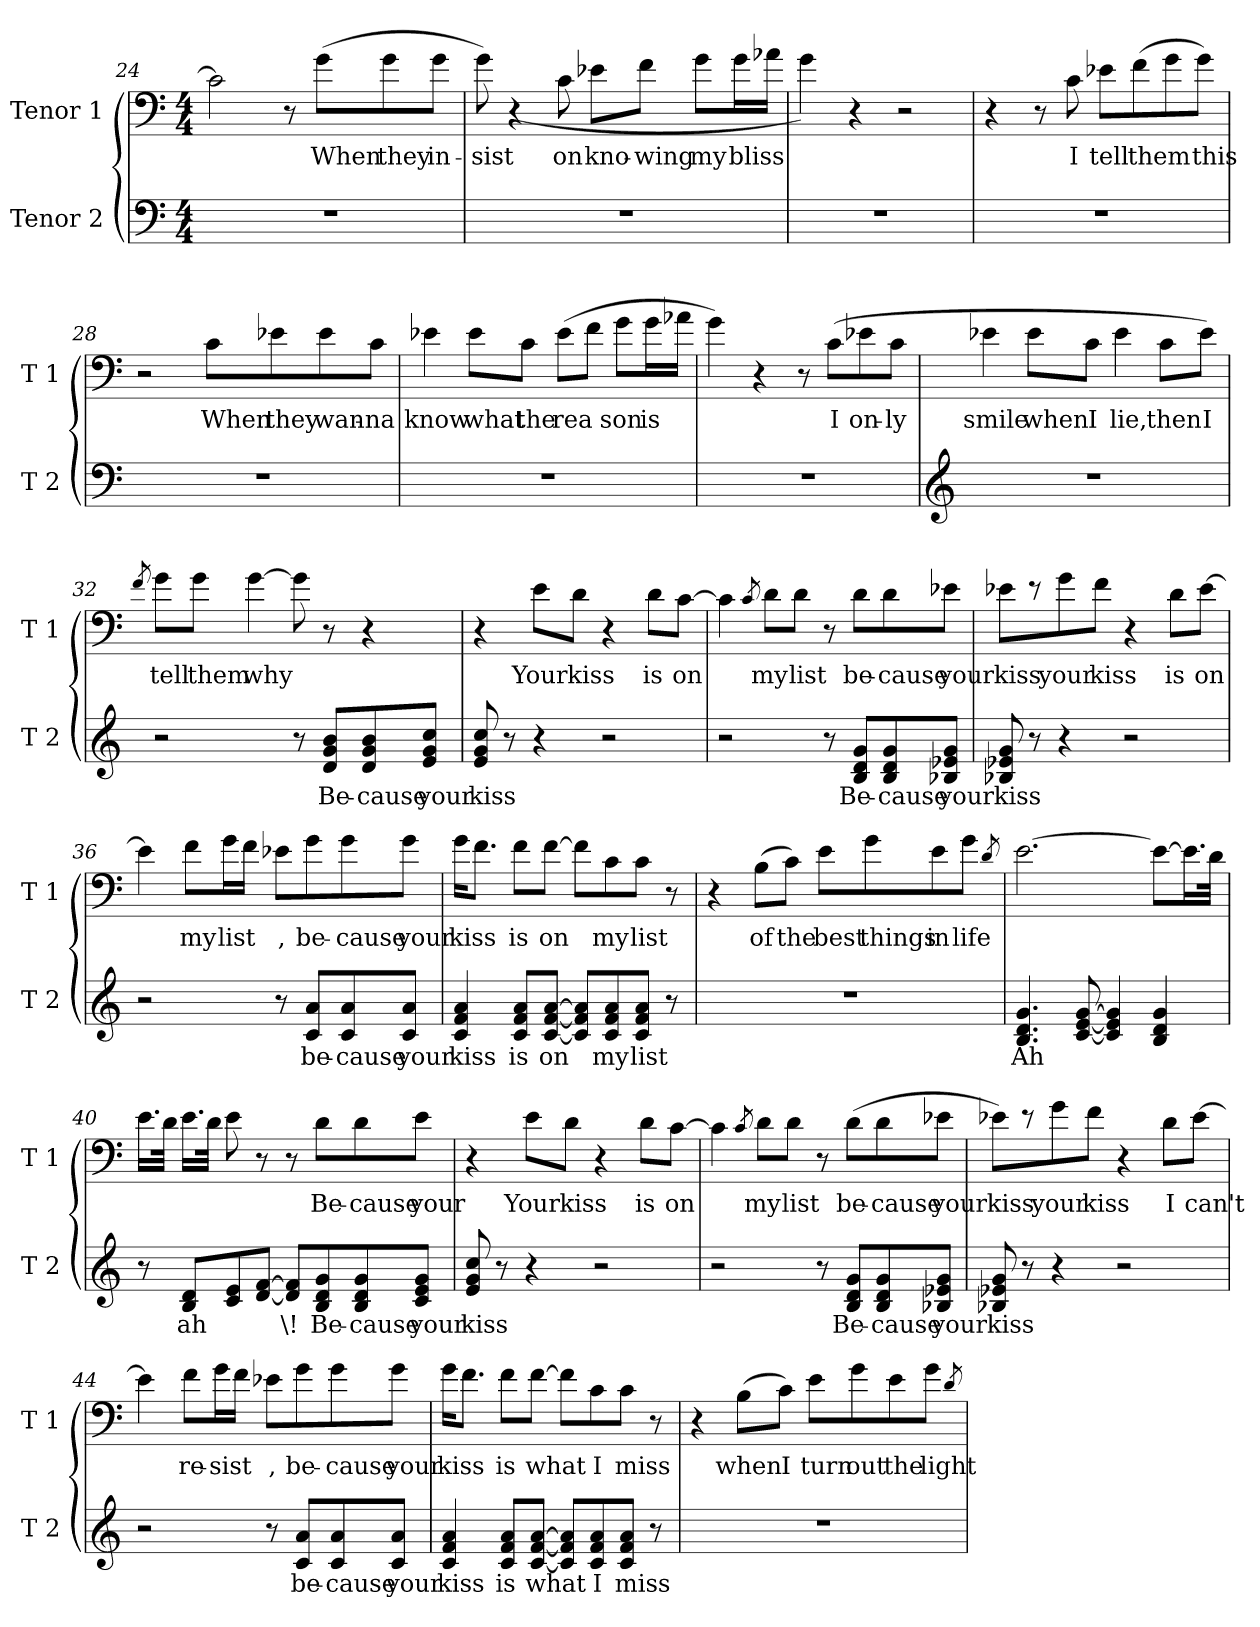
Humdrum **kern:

**kern	**text	**kern	**text
*part2	*part2	*part1	*part1
*staff2	*staff2	*staff1	*staff1
*I"Tenor 2	*	*I"Tenor 1	*
*I'T 2	*	*I'T 1	*
*clefF4	*	*clefF4	*
*k[]	*	*k[]	*
*C:	*	*C:	*
*M4/4	*	*M4/4	*
=24	=24	=24	=24
1r	.	2c\]	.
!	!	!	!LO:LY:b
.	.	8r	\!
!	!	!	!LO:LY:b
.	.	(>8g\L	When
!	!	!	!LO:LY:b
.	.	8g\	they
!	!	!	!LO:LY:b
.	.	8g\J	in-
!!LO:LB:g=z
=25	=25	=25	=25
!	!	!	!LO:LY:b
1r	.	8g\)	-sist
.	.	(>4r	.
!	!	!	!LO:LY:b
.	.	8c\	on
!	!	!	!LO:LY:b
.	.	8e-X\L	kno-
!	!	!	!LO:LY:b
.	.	8f\J	-wing
!	!	!	!LO:LY:b
.	.	8g\L	my
!	!	!	!LO:LY:b
.	.	16g\L	bliss
.	.	16a-X\JJ	.
=26	=26	=26	=26
1r	.	4g\)	.
!	!	!	!LO:LY:b
.	.	4r	,
.	.	2r	.
=27	=27	=27	=27
1r	.	4r	.
.	.	8r	.
!	!	!	!LO:LY:b
.	.	8c\	I
!	!	!	!LO:LY:b
.	.	8e-X\L	tell
!	!	!	!LO:LY:b
.	.	(>8f\	them
.	.	8g\	.
!	!	!	!LO:LY:b
.	.	8g\J)	this
=28	=28	=28	=28
!	!	!	!LO:LY:b
1r	.	2r	\!
!	!	!	!LO:LY:b
.	.	8c\L	When
!	!	!	!LO:LY:b
.	.	8e-X\	they
!	!	!	!LO:LY:b
.	.	8e-\	wan-
!	!	!	!LO:LY:b
.	.	8c\J	-na
!!LO:LB:g=z
=29	=29	=29	=29
!	!	!	!LO:LY:b
1r	.	4e-X\	know
!	!	!	!LO:LY:b
.	.	8e-\L	what
!	!	!	!LO:LY:b
.	.	8c\J	the
!	!	!	!LO:LY:b
.	.	(>8e-\L	rea
.	.	8f\J	.
!	!	!	!LO:LY:b
.	.	8g\L	son
!	!	!	!LO:LY:b
.	.	16g\L	is
.	.	16a-X\JJ	.
=30	=30	=30	=30
1r	.	4g\)	.
!	!	!	!LO:LY:b
.	.	4r	,
.	.	8r	.
!	!	!	!LO:LY:b
.	.	(>8c\L	I
!	!	!	!LO:LY:b
.	.	8e-X\	on-
!	!	!	!LO:LY:b
.	.	8c\J	-ly
=31	=31	=31	=31
*clefG2	*	*	*
!	!	!	!LO:LY:b
1r	.	4e-X\	smile
!	!	!	!LO:LY:b
.	.	8e-\L	when
!	!	!	!LO:LY:b
.	.	8c\J	I
!	!	!	!LO:LY:b
.	.	4e-\	lie,
!	!	!	!LO:LY:b
.	.	8c\L	then
!	!	!	!LO:LY:b
.	.	8e-\J)	I
=32	=32	=32	=32
.	.	8qf/	.
!	!	!	!LO:LY:b
2r	.	8g\L	tell
!	!	!	!LO:LY:b
.	.	8g\J	them
!	!	!	!LO:LY:b
.	.	[4g\	why
8r	.	8g\]	.
!	!LO:LY:b	!	!LO:LY:b
8d/ 8g/ 8b/L	Be-	8r	\!
!	!LO:LY:b	!	!
8d/ 8g/ 8b/	-cause	4r	.
!	!LO:LY:b	!	!
8e/ 8g/ 8cc/J	your	.	.
!!LO:LB:g=z
=33	=33	=33	=33
!	!LO:LY:b	!	!
8e/ 8g/ 8cc/	kiss	4r	.
!	!LO:LY:b	!	!
8r	\!	.	.
!	!	!	!LO:LY:b
4r	.	8e\L	Your
!	!	!	!LO:LY:b
.	.	8d\J	kiss
2r	.	4r	.
!	!	!	!LO:LY:b
.	.	8d\L	is
!	!	!	!LO:LY:b
.	.	[8c\J	on
=34	=34	=34	=34
2r	.	4c\]	.
.	.	8qc/	.
!	!	!	!LO:LY:b
.	.	8d\L	my
!	!	!	!LO:LY:b
.	.	8d\J	list
!	!	!	!LO:LY:b
8r	.	8r	,
!	!LO:LY:b	!	!LO:LY:b
8B/ 8d/ 8g/L	Be-	8d\L	be-
!	!LO:LY:b	!	!LO:LY:b
8B/ 8d/ 8g/	-cause	8d\	-cause
!	!LO:LY:b	!	!LO:LY:b
8B-X/ 8e-X/ 8g/J	your	8e-X\J	your
=35	=35	=35	=35
!	!LO:LY:b	!	!LO:LY:b
8B-X/ 8e-X/ 8g/	kiss	8e-X\L	kiss
!	!LO:LY:b	!	!LO:LY:b
8r	\!	8r	,
!	!	!	!LO:LY:b
4r	.	8g\	your
!	!	!	!LO:LY:b
.	.	8f\J	kiss
2r	.	4r	.
!	!	!	!LO:LY:b
.	.	8d\L	is
!	!	!	!LO:LY:b
.	.	[8e-\J	on
=36	=36	=36	=36
2r	.	4e-\]	.
!	!	!	!LO:LY:b
.	.	8f\L	my
!	!	!	!LO:LY:b
.	.	16g\L	list
.	.	16f\JJ	.
!	!	!	!LO:LY:b
8r	.	8e-X\L	,
!	!LO:LY:b	!	!LO:LY:b
8c/ 8a/L	be-	8g\	be-
!	!LO:LY:b	!	!LO:LY:b
8c/ 8a/	-cause	8g\	-cause
!	!LO:LY:b	!	!LO:LY:b
8c/ 8a/J	your	8g\J	your
!!LO:LB:g=z
=37	=37	=37	=37
!	!LO:LY:b	!	!LO:LY:b
4c/ 4f/ 4a/	kiss	16g\KL	kiss
.	.	8.f\J	.
!	!LO:LY:b	!	!LO:LY:b
8c/ 8f/ 8a/L	is	8f\L	is
!	!LO:LY:b	!	!LO:LY:b
[8c/ [8f/ [8a/J	on	[8f\J	on
8c/] 8f/] 8a/]L	.	8f\L]	.
!	!LO:LY:b	!	!LO:LY:b
8c/ 8f/ 8a/	my	8c\	my
!	!LO:LY:b	!	!LO:LY:b
8c/ 8f/ 8a/J	list	8c\J	list
!	!LO:LY:b	!	!LO:LY:b
8r	,	8r	,
=38	=38	=38	=38
1r	.	4r	.
!	!	!	!LO:LY:b
.	.	(>8B\L	of
!	!	!	!LO:LY:b
.	.	8c\J)	the
!	!	!	!LO:LY:b
.	.	8e\L	best
!	!	!	!LO:LY:b
.	.	8g\	things
!	!	!	!LO:LY:b
.	.	8e\	in
!	!	!	!LO:LY:b
.	.	8g\J	life
.	.	8qd/	.
=39	=39	=39	=39
!	!LO:LY:b	!	!
4.B/ 4.d/ 4.g/	Ah	[2.e\	.
[8c/ [8e/ [8g/	.	.	.
4c/] 4e/] 4g/]	.	.	.
4B/ 4d/ 4g/	.	8e\L_	.
.	.	16.e\L]	.
.	.	32d\JJk	.
=40	=40	=40	=40
!	!LO:LY:b	!	!
8r	,	16.e\LL	.
.	.	32d\JJk	.
!	!LO:LY:b	!	!
8B/ 8d/L	ah	16.e\LL	.
.	.	32d\JJk	.
8c/ 8e/	.	8e\	.
!	!	!	!LO:LY:b
[8d/ [8f/J	.	8r	\!
!	!LO:LY:b	!	!
8d/] 8f/]L	\!	8r	.
!	!LO:LY:b	!	!LO:LY:b
8B/ 8d/ 8g/	Be-	8d\L	Be-
!	!LO:LY:b	!	!LO:LY:b
8B/ 8d/ 8g/	-cause	8d\	-cause
!	!LO:LY:b	!	!LO:LY:b
8c/ 8e/ 8g/J	your	8e\J	your
!!LO:PB:g=z
=41	=41	=41	=41
!	!LO:LY:b	!	!
8e/ 8g/ 8cc/	kiss	4r	.
!	!LO:LY:b	!	!
8r	\!	.	.
!	!	!	!LO:LY:b
4r	.	8e\L	Your
!	!	!	!LO:LY:b
.	.	8d\J	kiss
2r	.	4r	.
!	!	!	!LO:LY:b
.	.	8d\L	is
!	!	!	!LO:LY:b
.	.	[8c\J	on
=42	=42	=42	=42
2r	.	4c\]	.
.	.	8qc/	.
!	!	!	!LO:LY:b
.	.	8d\L	my
!	!	!	!LO:LY:b
.	.	8d\J	list
!	!	!	!LO:LY:b
8r	.	8r	,
!	!LO:LY:b	!	!LO:LY:b
8B/ 8d/ 8g/L	Be-	(>8d\L	be-
!	!LO:LY:b	!	!LO:LY:b
8B/ 8d/ 8g/	-cause	8d\	-cause
!	!LO:LY:b	!	!LO:LY:b
8B-X/ 8e-X/ 8g/J	your	8e-X\J	your
=43	=43	=43	=43
!	!LO:LY:b	!	!LO:LY:b
8B-X/ 8e-X/ 8g/	kiss	8e-X\L)	kiss
!	!LO:LY:b	!	!LO:LY:b
8r	\!	8r	,
!	!	!	!LO:LY:b
4r	.	8g\	your
!	!	!	!LO:LY:b
.	.	8f\J	kiss
2r	.	4r	.
!	!	!	!LO:LY:b
.	.	8d\L	I
!	!	!	!LO:LY:b
.	.	[8e-\J	can't
=44	=44	=44	=44
2r	.	4e-\]	.
!	!	!	!LO:LY:b
.	.	8f\L	re-
!	!	!	!LO:LY:b
.	.	16g\L	-sist
.	.	16f\JJ	.
!	!	!	!LO:LY:b
8r	.	8e-X\L	,
!	!LO:LY:b	!	!LO:LY:b
8c/ 8a/L	be-	8g\	be-
!	!LO:LY:b	!	!LO:LY:b
8c/ 8a/	-cause	8g\	-cause
!	!LO:LY:b	!	!LO:LY:b
8c/ 8a/J	your	8g\J	your
!!LO:LB:g=z
=45	=45	=45	=45
!	!LO:LY:b	!	!LO:LY:b
4c/ 4f/ 4a/	kiss	16g\KL	kiss
.	.	8.f\J	.
!	!LO:LY:b	!	!LO:LY:b
8c/ 8f/ 8a/L	is	8f\L	is
!	!LO:LY:b	!	!LO:LY:b
[8c/ [8f/ [8a/J	what	[8f\J	what
8c/] 8f/] 8a/]L	.	8f\L]	.
!	!LO:LY:b	!	!LO:LY:b
8c/ 8f/ 8a/	I	8c\	I
!	!LO:LY:b	!	!LO:LY:b
8c/ 8f/ 8a/J	miss	8c\J	miss
!	!LO:LY:b	!	!LO:LY:b
8r	,	8r	,
=46	=46	=46	=46
1r	.	4r	.
!	!	!	!LO:LY:b
.	.	(>8B\L	when
!	!	!	!LO:LY:b
.	.	8c\J)	I
!	!	!	!LO:LY:b
.	.	8e\L	turn
!	!	!	!LO:LY:b
.	.	8g\	out
!	!	!	!LO:LY:b
.	.	8e\	the
!	!	!	!LO:LY:b
.	.	8g\J	light
.	.	8qd/	.
=	=	=	=
*-	*-	*-	*-
